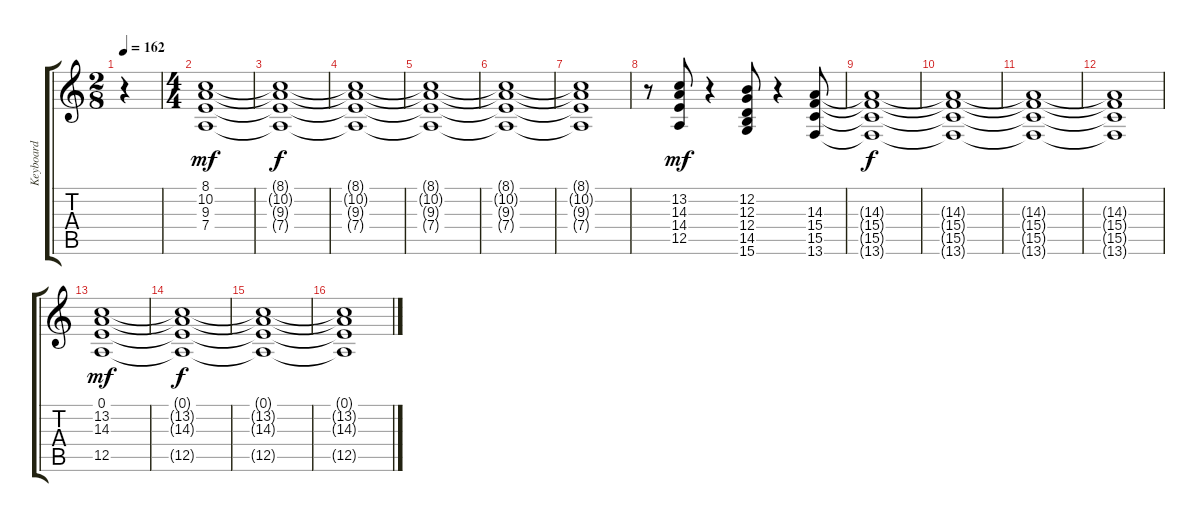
\track ("Keyboard" "Keyboard") {instrument rockorgan}
\staff {score tabs}
\tuning (E4 B3 G3 D3 A2 E2) {hide}
\ts (2 8)
\tempo 162
\clef g2
\ks c
r.4{dy mf instrument rockorgan} |
\ts (4 4)
(8.1 10.2 9.3 7.4).1 |
(8.1{t} 10.2{t} 9.3{t} 7.4{t}).1{dy f} |
(8.1{t} 10.2{t} 9.3{t} 7.4{t}).1 |
(8.1{t} 10.2{t} 9.3{t} 7.4{t}).1 |
(8.1{t} 10.2{t} 9.3{t} 7.4{t}).1 |
(8.1{t} 10.2{t} 9.3{t} 7.4{t}).1 |
r.8 (13.2 14.3 14.4 12.5).8{dy mf} r.4 (12.2 12.3 12.4 14.5 15.6).8 r.4 (14.3 15.4 15.5 13.6).8 |
(14.3{t} 15.4{t} 15.5{t} 13.6{t}).1{dy f} |
(14.3{t} 15.4{t} 15.5{t} 13.6{t}).1 |
(14.3{t} 15.4{t} 15.5{t} 13.6{t}).1 |
(14.3{t} 15.4{t} 15.5{t} 13.6{t}).1 |
(0.1 13.2 14.3 12.5).1{dy mf} |
(0.1{t} 13.2{t} 14.3{t} 12.5{t}).1{dy f} |
(0.1{t} 13.2{t} 14.3{t} 12.5{t}).1 |
(0.1{t} 13.2{t} 14.3{t} 12.5{t}).1
